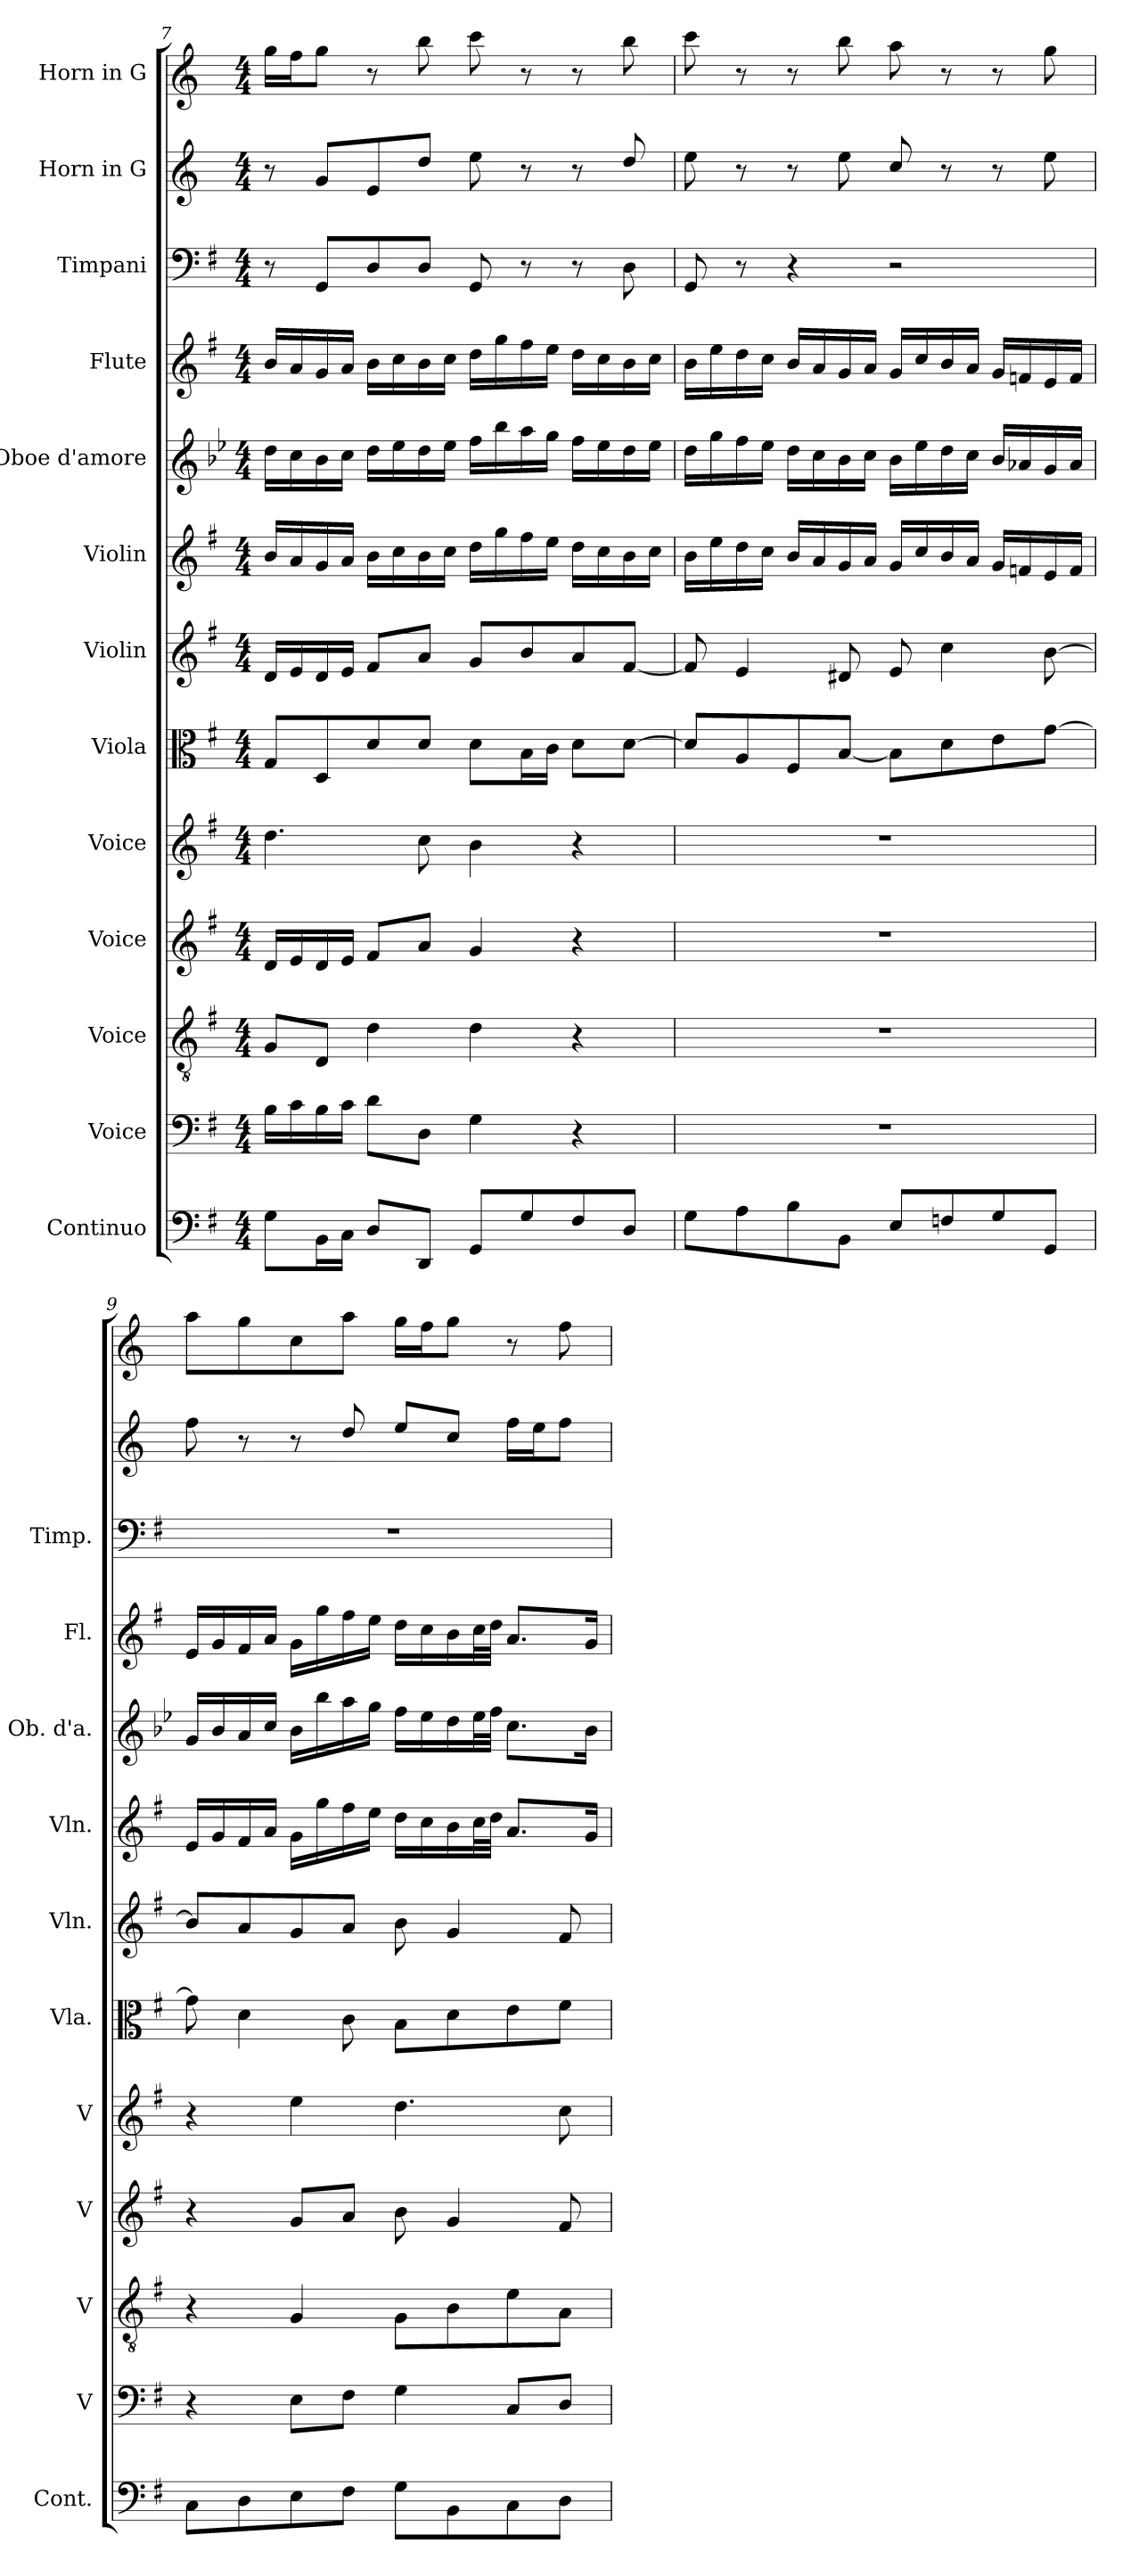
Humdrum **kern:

**kern	**kern	**kern	**kern	**kern	**kern	**kern	**kern	**kern	**kern	**kern	**kern	**kern
*part13	*part12	*part11	*part10	*part9	*part8	*part7	*part6	*part5	*part4	*part3	*part2	*part1
*staff13	*staff12	*staff11	*staff10	*staff9	*staff8	*staff7	*staff6	*staff5	*staff4	*staff3	*staff2	*staff1
*I"Continuo	*I"Voice	*I"Voice	*I"Voice	*I"Voice	*I"Viola	*I"Violin	*I"Violin	*I"Oboe d'amore	*I"Flute	*I"Timpani	*I"Horn in G	*I"Horn in G
*I'Cont.	*I'V	*I'V	*I'V	*I'V	*I'Vla.	*I'Vln.	*I'Vln.	*I'Ob. d'a.	*I'Fl.	*I'Timp.	*	*
!!LO:PB:g=z
*clefF4	*clefF4	*clefGv2	*clefG2	*clefG2	*clefC3	*clefG2	*clefG2	*clefG2	*clefG2	*clefF4	*clefG2	*clefG2
*ITrd7c12	*	*	*	*	*	*	*	*ITrd2c3	*	*	*ITrd3c5	*ITrd3c5
*k[f#]	*k[f#]	*k[f#]	*k[f#]	*k[f#]	*k[f#]	*k[f#]	*k[f#]	*k[f#]	*k[f#]	*k[f#]	*k[f#]	*k[f#]
*M4/4	*M4/4	*M4/4	*M4/4	*M4/4	*M4/4	*M4/4	*M4/4	*M4/4	*M4/4	*M4/4	*M4/4	*M4/4
=7	=7	=7	=7	=7	=7	=7	=7	=7	=7	=7	=7	=7
8GG\L	16B\LL	8G/L	16d/LL	4.dd\	8G/L	16d/LL	16b/LL	16b\LL	16b/LL	8r	8r	16dd\LL
.	16c\	.	16e/	.	.	16e/	16a/	16a\	16a/	.	.	16cc\J
16BBB\L	16B\	8D/J	16d/	.	8D/	16d/	16g/	16g\	16g/	8GG/L	8d/L	8dd\J
16CC\JJ	16c\JJ	.	16e/JJ	.	.	16e/JJ	16a/JJ	16a\JJ	16a/JJ	.	.	.
8DD/L	8d\L	4d\	8f#/L	.	8d/	8f#/L	16b\LL	16b\LL	16b\LL	8D/	8B/	8r
.	.	.	.	.	.	.	16cc\	16cc\	16cc\	.	.	.
8DDD/J	8D\J	.	8a/J	8cc\	8d/J	8a/J	16b\	16b\	16b\	8D/J	8a/J	8ff#\
.	.	.	.	.	.	.	16cc\JJ	16cc\JJ	16cc\JJ	.	.	.
8GGG/L	4G\	4d\	4g/	4b\	8d\L	8g/L	16dd\LL	16dd\LL	16dd\LL	8GG/	8b\	8gg\
.	.	.	.	.	.	.	16gg\	16gg\	16gg\	.	.	.
8GG/	.	.	.	.	16B\L	8b/	16ff#\	16ff#\	16ff#\	8r	8r	8r
.	.	.	.	.	16c\JJ	.	16ee\JJ	16ee\JJ	16ee\JJ	.	.	.
8FF#/	4r	4r	4r	4r	8d\L	8a/	16dd\LL	16dd\LL	16dd\LL	8r	8r	8r
.	.	.	.	.	.	.	16cc\	16cc\	16cc\	.	.	.
8DD/J	.	.	.	.	[8d\J	[8f#/J	16b\	16b\	16b\	8D\	8a/	8ff#\
.	.	.	.	.	.	.	16cc\JJ	16cc\JJ	16cc\JJ	.	.	.
=8	=8	=8	=8	=8	=8	=8	=8	=8	=8	=8	=8	=8
8GG\L	1r	1r	1r	1r	8d/L]	8f#/]	16b\LL	16b\LL	16b\LL	8GG/	8b\	8gg\
.	.	.	.	.	.	.	16ee\	16ee\	16ee\	.	.	.
8AA\	.	.	.	.	8A/	4e/	16dd\	16dd\	16dd\	8r	8r	8r
.	.	.	.	.	.	.	16cc\JJ	16cc\JJ	16cc\JJ	.	.	.
8BB\	.	.	.	.	8F#/	.	16b/LL	16b\LL	16b/LL	4r	8r	8r
.	.	.	.	.	.	.	16a/	16a\	16a/	.	.	.
8BBB\J	.	.	.	.	[8B/J	8d#X/	16g/	16g\	16g/	.	8b\	8ff#\
.	.	.	.	.	.	.	16a/JJ	16a\JJ	16a/JJ	.	.	.
8EE/L	.	.	.	.	8B\L]	8e/	16g/LL	16g\LL	16g/LL	2r	8g/	8ee\
.	.	.	.	.	.	.	16cc/	16cc\	16cc/	.	.	.
8FFn/	.	.	.	.	8d\	4cc\	16b/	16b\	16b/	.	8r	8r
.	.	.	.	.	.	.	16a/JJ	16a\JJ	16a/JJ	.	.	.
8GG/	.	.	.	.	8e\	.	16g/LL	16g/LL	16g/LL	.	8r	8r
.	.	.	.	.	.	.	16fn/	16fn/	16fn/	.	.	.
8GGG/J	.	.	.	.	[8g\J	[8b\	16e/	16e/	16e/	.	8b\	8dd\
.	.	.	.	.	.	.	16f/JJ	16f/JJ	16f/JJ	.	.	.
!!LO:PB:g=z
=9	=9	=9	=9	=9	=9	=9	=9	=9	=9	=9	=9	=9
8CC\L	4r	4r	4r	4r	8g\]	8b/L]	16e/LL	16e/LL	16e/LL	1r	8cc\	8ee\L
.	.	.	.	.	.	.	16g/	16g/	16g/	.	.	.
8DD\	.	.	.	.	4d\	8a/	16f#/	16f#/	16f#/	.	8r	8dd\
.	.	.	.	.	.	.	16a/JJ	16a/JJ	16a/JJ	.	.	.
8EE\	8E\L	4G/	8g/L	4ee\	.	8g/	16g\LL	16g\LL	16g\LL	.	8r	8g\
.	.	.	.	.	.	.	16gg\	16gg\	16gg\	.	.	.
8FF#\J	8F#\J	.	8a/J	.	8c\	8a/J	16ff#\	16ff#\	16ff#\	.	8a/	8ee\J
.	.	.	.	.	.	.	16ee\JJ	16ee\JJ	16ee\JJ	.	.	.
8GG\L	4G\	8G\L	8b\	4.dd\	8B\L	8b\	16dd\LL	16dd\LL	16dd\LL	.	8b/L	16dd\LL
.	.	.	.	.	.	.	16cc\	16cc\	16cc\	.	.	16cc\J
8BBB\	.	8B\	4g/	.	8d\	4g/	16b\	16b\	16b\	.	8g/J	8dd\J
.	.	.	.	.	.	.	32cc\L	32cc\L	32cc\L	.	.	.
.	.	.	.	.	.	.	32dd\JJJ	32dd\JJJ	32dd\JJJ	.	.	.
8CC\	8C/L	8e\	.	.	8e\	.	8.a/L	8.a\L	8.a/L	.	16cc\LL	8r
.	.	.	.	.	.	.	.	.	.	.	16b\J	.
8DD\J	8D/J	8A\J	8f#/	8cc\	8f#\J	8f#/	.	.	.	.	8cc\J	8cc\
.	.	.	.	.	.	.	16g/Jk	16g\Jk	16g/Jk	.	.	.
=	=	=	=	=	=	=	=	=	=	=	=	=
*-	*-	*-	*-	*-	*-	*-	*-	*-	*-	*-	*-	*-
